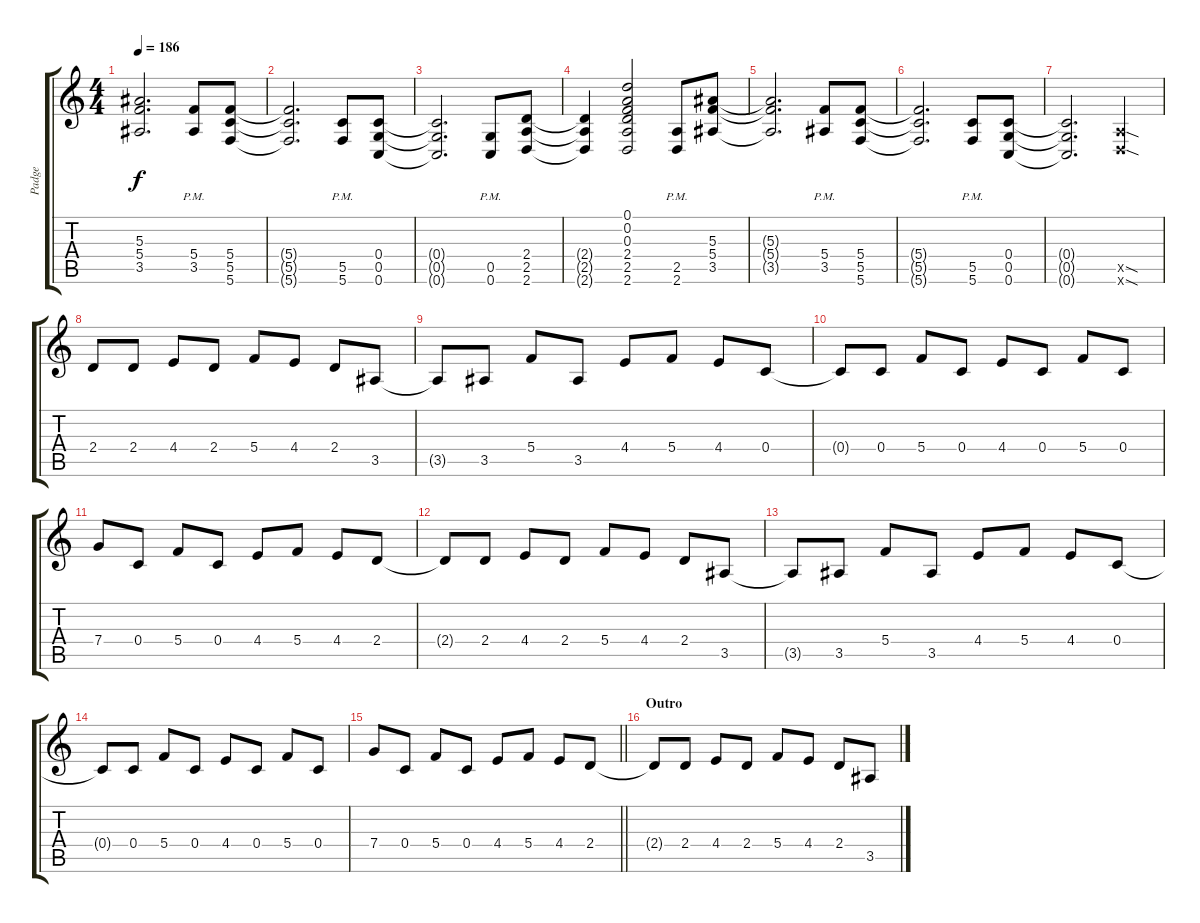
\track ("Padge" "Padge") {instrument overdrivenguitar}
\staff {score tabs}
\tuning (D4 A3 F3 C3 G2 C2) {hide}
\ts (4 4)
\tempo 186
\clef g2
\ks c
(5.3{t} 5.4{t} 3.5{t}).2{d dy f} (5.4{pm} 3.5{pm}).8 (5.4 5.5 5.6).8 |
(5.4{t} 5.5{t} 5.6{t}).2{d} (5.5{pm} 5.6{pm}).8 (0.4 0.5 0.6).8 |
(0.4{t} 0.5{t} 0.6{t}).2{d} (0.5{pm} 0.6{pm}).8 (2.4 2.5 2.6).8 |
(2.4{t} 2.5{t} 2.6{t}).4 (0.1 0.2 0.3 2.4 2.5 2.6).2 (2.5{pm} 2.6{pm}).8 (5.3 5.4 3.5).8 |
(5.3{t} 5.4{t} 3.5{t}).2{d} (5.4{pm} 3.5{pm}).8 (5.4 5.5 5.6).8 |
(5.4{t} 5.5{t} 5.6{t}).2{d} (5.5{pm} 5.6{pm}).8 (0.4 0.5 0.6).8 |
(0.4{t} 0.5{t} 0.6{t}).2{d} (2.5{sod x} 2.6{sod x}).4 |
2.4.8 2.4.8 4.4.8 2.4.8 5.4.8 4.4.8 2.4.8 3.5.8 |
3.5{t}.8 3.5.8 5.4.8 3.5.8 4.4.8 5.4.8 4.4.8 0.4.8 |
0.4{t}.8 0.4.8 5.4.8 0.4.8 4.4.8 0.4.8 5.4.8 0.4.8 |
7.4.8 0.4.8 5.4.8 0.4.8 4.4.8 5.4.8 4.4.8 2.4.8 |
2.4{t}.8 2.4.8 4.4.8 2.4.8 5.4.8 4.4.8 2.4.8 3.5.8 |
3.5{t}.8 3.5.8 5.4.8 3.5.8 4.4.8 5.4.8 4.4.8 0.4.8 |
0.4{t}.8 0.4.8 5.4.8 0.4.8 4.4.8 0.4.8 5.4.8 0.4.8 |
\barLineRight lightlight
7.4.8 0.4.8 5.4.8 0.4.8 4.4.8 5.4.8 4.4.8 2.4.8 |
\section ("" "Outro")
2.4{t}.8 2.4.8 4.4.8 2.4.8 5.4.8 4.4.8 2.4.8 3.5.8
